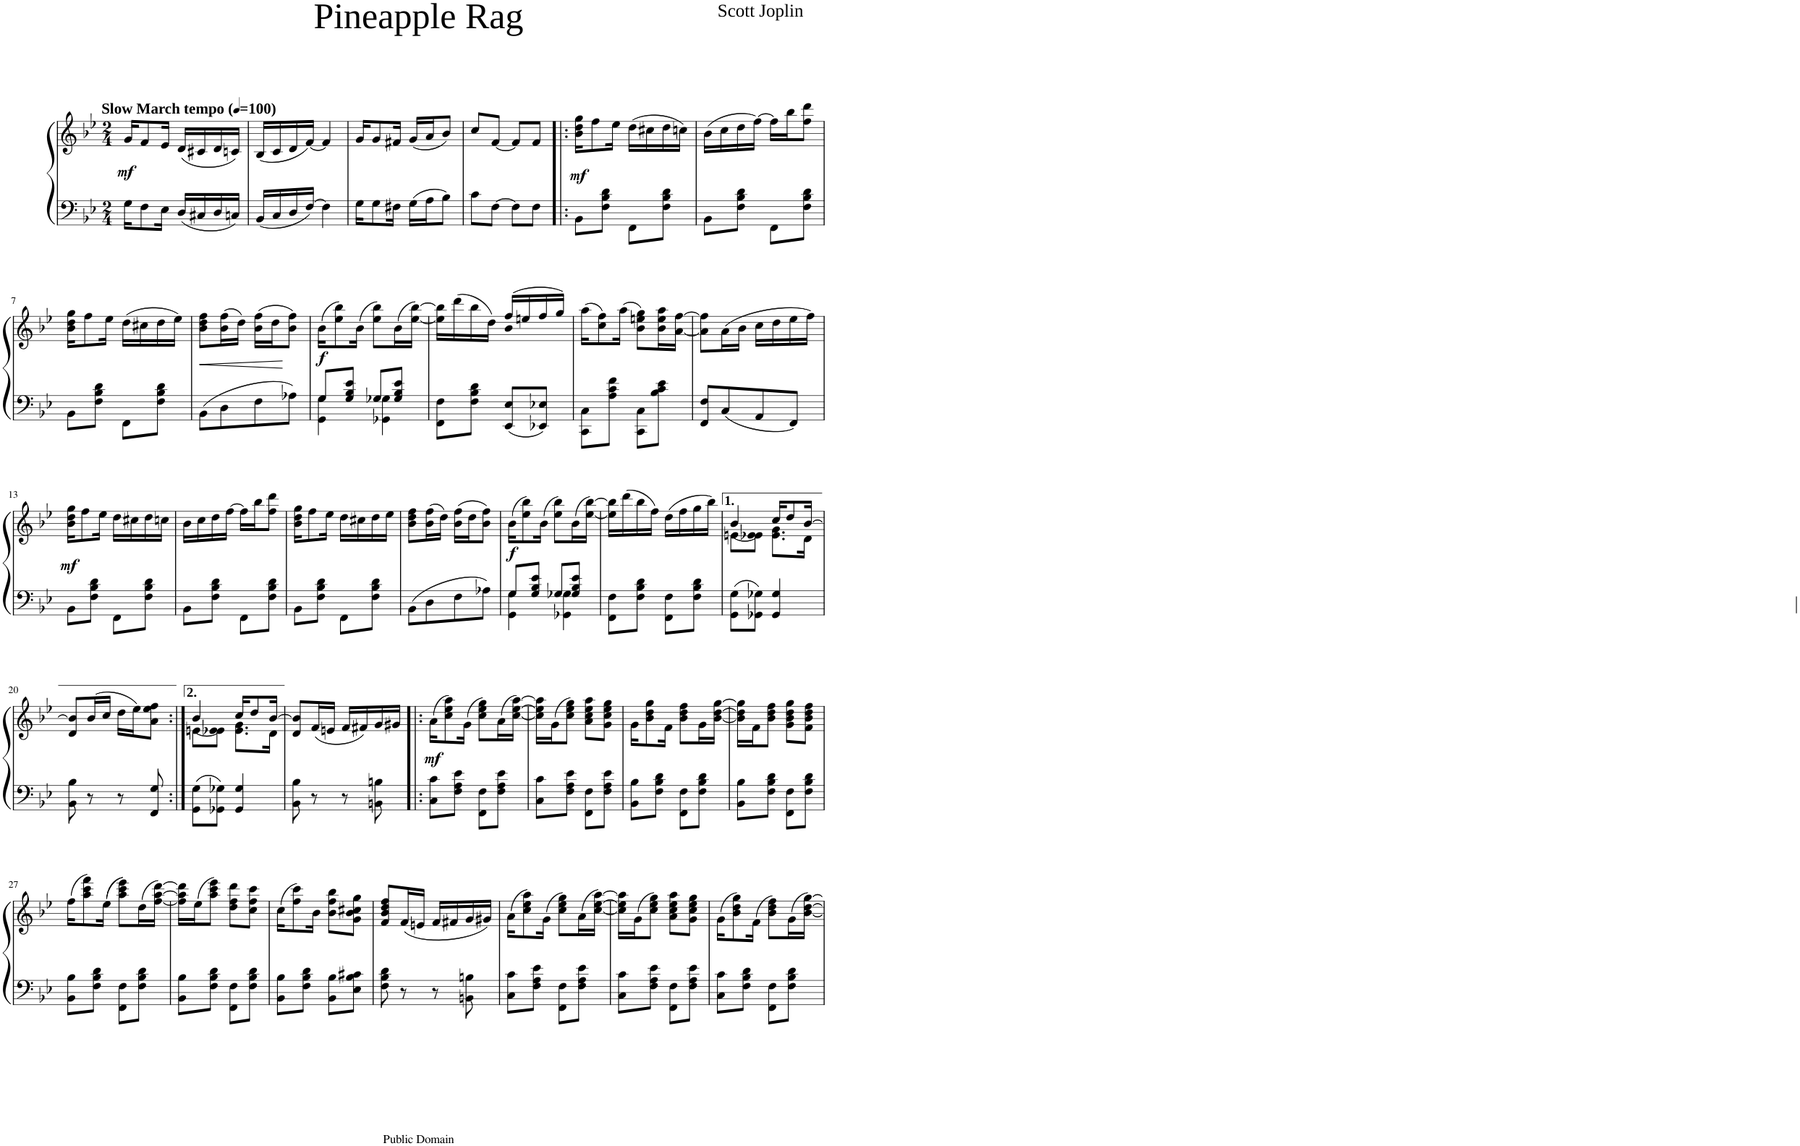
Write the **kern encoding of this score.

**kern	**kern	**dynam
*part1	*part1	*part1
*staff2	*staff1	*staff1/2
*I"Piano	*	*
*I'Pno	*	*
*clefF4	*clefG2	*
*k[b-e-]	*k[b-e-]	*
*M2/4	*M2/4	*
*MM100	*MM100	*
=1	=1	=1
!	!LO:TX:a:B:t=Slow March tempo	!
!	!	!LO:DY:b
16G\KL	16g/KL	mf
8F\	8f/	.
16E-\Jk	16e-/Jk	.
16D/LL	(16d/LL	.
16C#X/	16c#X/	.
16D/	16d/	.
16Cn/JJ	16cn/JJ)	.
=2	=2	=2
16BB-/LL	(16B-/LL	.
16C/	16c/	.
16D/	16d/	.
[16F/JJ	[16f/JJ)	.
4F\]	4f/]	.
=3	=3	=3
16G\KL	16g/KL	.
8G\	8g/	.
16F#X\Jk	16f#X/Jk	.
16G\LL	(16g/LL	.
16A\J	16a/J	.
8B-\J	8b-/J)	.
=4	=4	=4
8c\L	8cc/L	.
[8F\J	[8f/J	.
8F\L]	8f/L]	.
8F\J	8f/J	.
=5!|:	=5!|:	=5!|:
!	!	!LO:DY:b
8BB-\L	16b-\ 16dd\ 16gg\KL	mf
.	8ff\	.
8F\ 8B-\ 8d\J	.	.
.	16ee-\Jk	.
8FF\L	(16dd\LL	.
.	16cc#X\	.
8F\ 8B-\ 8d\J	16dd\	.
.	16ccn\JJ)	.
=6	=6	=6
8BB-\L	(16b-\LL	.
.	16cc\	.
8F\ 8B-\ 8d\J	16dd\	.
.	[16ff\JJ)	.
8FF\L	16ff\LL]	.
.	16bb-\J	.
8F\ 8B-\ 8d\J	8ff\ 8ddd\J	.
!!LO:LB:g=z
=7	=7	=7
8BB-\L	16b-\ 16dd\ 16gg\KL	.
.	8ff\	.
8F\ 8B-\ 8d\J	.	.
.	16ee-\Jk	.
8FF\L	(16dd\LL	.
.	16cc#X\	.
8F\ 8B-\ 8d\J	16dd\	.
.	16ee-\JJ)	.
=8	=8	=8
!	!	!LO:HP:b
8BB-\L	8b-\ 8dd\ 8ff\L	<
8D\	(16b-\ 16ff\L	.
.	16dd\JJ)	.
8F\	(16b-\ 16ff\LL	.
.	16dd\J	.
8A-X\J	8b-\ 8ff\J)	[
=9	=9	=9
*^	*	*
!	!	!	!LO:DY:b
8G/L	4GG\ 4G\	(16b-\KL	f
.	.	8ee-\ 8bb-\)	.
8G/ 8B-/ 8e-/J	.	.	.
.	.	(16b-\Jk	.
8G/L	4GG-X\ 4G-X\	8ee-\ 8bb-\L)	.
8G-/ 8B-/ 8e-/J	.	(16b-\L	.
.	.	[16ee-\ [16bb-\JJ)	.
*v	*v	*	*
=10	=10	=10
*	*^	*
8FF\ 8F\L	16ee-\] 16bb-\]LL	4ryy	.
.	(16ddd\	.	.
8F\ 8B-\ 8d\J	16bb-\	.	.
.	16dd\JJ)	.	.
8EE-/ 8E-/L	(16ff/LL	4b-\	.
.	16een/	.	.
8EE-X/ 8E-X/J	16ff/	.	.
.	16gg/JJ)	.	.
*	*v	*v	*
=11	=11	=11
8CC\ 8C\L	(16aa\KL	.
.	8cc\ 8ff\)	.
8A\ 8c\ 8f\J	.	.
.	(16aa\Jk	.
8CC\ 8C\L	8b-\ 8een\ 8gg\L)	.
8B-\ 8c\ 8e-\J	16b-\ 16ee\ 16aa\L	.
.	[16a\ [16ff\JJ	.
=12	=12	=12
8FF/ 8F/L	8a\] 8ff\]L	.
8C/	(16a\L	.
.	16b-\JJ	.
8AA/	16cc\LL	.
.	16dd\	.
8FF/J	16ee-\	.
.	16ff\JJ)	.
!!LO:LB:g=z
=13	=13	=13
!	!	!LO:DY:b
8BB-\L	16b-\ 16dd\ 16gg\KL	mf
.	8ff\	.
8F\ 8B-\ 8d\J	.	.
.	16ee-\Jk	.
8FF\L	16dd\LL	.
.	16cc#X\	.
8F\ 8B-\ 8d\J	16dd\	.
.	16ccn\JJ	.
=14	=14	=14
8BB-\L	16b-\LL	.
.	16cc\	.
8F\ 8B-\ 8d\J	16dd\	.
.	[16ff\JJ	.
8FF\L	16ff\LL]	.
.	16bb-\J	.
8F\ 8B-\ 8d\J	8ff\ 8ddd\J	.
=15	=15	=15
8BB-\L	16b-\ 16dd\ 16gg\KL	.
.	8ff\	.
8F\ 8B-\ 8d\J	.	.
.	16ee-\Jk	.
8FF\L	16dd\LL	.
.	16cc#X\	.
8F\ 8B-\ 8d\J	16dd\	.
.	16ee-\JJ	.
=16	=16	=16
8BB-\L	8b-\ 8dd\ 8ff\L	.
8D\	(16b-\ 16ff\L	.
.	16dd\JJ)	.
8F\	(16b-\ 16ff\LL	.
.	16dd\J	.
8A-X\J	8b-\ 8ff\J)	.
=17	=17	=17
*^	*	*
!	!	!	!LO:DY:b
8G/L	4GG\ 4G\	(16b-\KL	f
.	.	8ee-\ 8bb-\)	.
8G/ 8B-/ 8e-/J	.	.	.
.	.	(16b-\Jk	.
8G/L	4GG-X\ 4G-X\	8ee-\ 8bb-\L)	.
8G-/ 8B-/ 8e-/J	.	(16b-\L	.
.	.	[16ee-\ [16bb-\JJ)	.
*v	*v	*	*
=18	=18	=18
8FF\ 8F\L	16ee-\] 16bb-\]LL	.
.	(16ddd\	.
8F\ 8B-\ 8d\J	16bb-\	.
.	16ff\JJ)	.
8FF\ 8F\L	(16dd\LL	.
.	16ff\	.
8F\ 8B-\ 8d\J	16gg\	.
.	16bb-\JJ)	.
=19	=19	=19
*	*^	*
8GG\ 8G\L	4b-/	(8en\L	.
8GG-X\ 8G-X\J	.	8e-X\ 8e-\J)	.
4GG-/ 4G-/	16cc/KL	8.e-\ 8.g\L	.
.	8dd/	.	.
.	[16b-/Jk	16d\Jk	.
*	*v	*v	*
!!LO:LB:g=z
=20	=20	=20
8BB-\ 8B-\	8d/ 8b-/]L	.
8r	(16b-/L	.
.	16cc/JJ	.
8r	16dd\LL	.
.	16ee-\J)	.
8FF/ 8G/	8a\ 8ee-\ 8ff\J	.
=21:|!	=21:|!	=21:|!
*	*^	*
8GG\ 8G\L	4b-/	(8en\L	.
8GG-X\ 8G-X\J	.	8e-X\ 8e-\J)	.
4GG-/ 4G-/	16cc/KL	8.e-\ 8.g\L	.
.	8dd/	.	.
.	[16b-/Jk	16d\Jk	.
*	*v	*v	*
=22	=22	=22
8BB-\ 8B-\	8d/ 8b-/]L	.
8r	(16f/L	.
.	16en/JJ	.
8r	16f/LL	.
.	16f#X/)	.
8BBn\ 8Bn\	16g/	.
.	16g#X/JJ	.
=23!|:	=23!|:	=23!|:
!	!	!LO:DY:b
8C\ 8c\L	(16a\KL	mf
.	8cc\ 8ee-\ 8aa\)	.
8F\ 8A\ 8e-\J	.	.
.	(16g\Jk	.
8FF\ 8F\L	8cc\ 8ee-\ 8gg\L)	.
8F\ 8A\ 8e-\J	(16a\L	.
.	[16cc\ [16ee-\ [16aa\JJ)	.
=24	=24	=24
8C\ 8c\L	16cc\] 16ee-\] 16aa\]LL	.
.	(16g\J	.
8F\ 8A\ 8e-\J	8cc\ 8ee-\ 8gg\J)	.
8FF\ 8F\L	8a\ 8cc\ 8ee-\ 8aa\L	.
8F\ 8A\ 8e-\J	8g\ 8cc\ 8ee-\ 8gg\J	.
=25	=25	=25
8BB-\ 8B-\L	16g\KL	.
.	8b-\ 8dd\ 8gg\	.
8F\ 8B-\ 8d\J	.	.
.	16f\Jk	.
8FF\ 8F\L	8b-\ 8dd\ 8ff\L	.
8F\ 8B-\ 8d\J	16g\L	.
.	[16b-\ [16dd\ [16gg\JJ	.
=26	=26	=26
8BB-\ 8B-\L	16b-\] 16dd\] 16gg\]LL	.
.	16f\J	.
8F\ 8B-\ 8d\J	8b-\ 8dd\ 8ff\J	.
8FF\ 8F\L	8g\ 8b-\ 8dd\ 8gg\L	.
8F\ 8B-\ 8d\J	8f\ 8b-\ 8dd\ 8ff\J	.
!!LO:LB:g=z
=27	=27	=27
8BB-\ 8B-\L	(16ff\KL	.
.	8aa\ 8ccc\ 8fff\)	.
8F\ 8B-\ 8d\J	.	.
.	((16ee-\Jk	.
8FF\ 8F\L	8aa\ 8ccc\ 8eee-\L))	.
8F\ 8B-\ 8d\J	(16dd\L	.
.	[16ff\ [16aa\ [16ddd\JJ)	.
=28	=28	=28
8BB-\ 8B-\L	16ff\] 16aa\] 16ddd\]LL	.
.	(16ee-\J	.
8F\ 8B-\ 8d\J	8aa\ 8ccc\ 8eee-\J)	.
8FF\ 8F\L	8dd\ 8ff\ 8ddd\L	.
8F\ 8B-\ 8d\J	8cc\ 8ff\ 8ccc\J	.
=29	=29	=29
8BB-\ 8B-\L	(16cc\KL	.
.	8ff\ 8ccc\)	.
8F\ 8B-\ 8d\J	.	.
.	16b-\Jk	.
8BB-\ 8B-\L	8b-\ 8ff\ 8bb-\L	.
8E-\ 8B-\ 8c#X\J	8g\ 8b-\ 8cc#X\ 8gg\J	.
=30	=30	=30
8F\ 8B-\ 8d\	8f/ 8b-/ 8dd/ 8ff/L	.
8r	(16f/L	.
.	16en/JJ	.
8r	16f/LL	.
.	16f#X/	.
8BBn\ 8Bn\	16g/	.
.	16g#X/JJ)	.
=31	=31	=31
8C\ 8c\L	(16a\KL	.
.	8cc\ 8ee-\ 8aa\)	.
8F\ 8A\ 8e-\J	.	.
.	(16g\Jk	.
8FF\ 8F\L	8cc\ 8ee-\ 8gg\L)	.
8F\ 8A\ 8e-\J	(16a\L	.
.	[16cc\ [16ee-\ [16aa\JJ)	.
=32	=32	=32
8C\ 8c\L	16cc\] 16ee-\] 16aa\]LL	.
.	(16g\J	.
8F\ 8A\ 8e-\J	8cc\ 8ee-\ 8gg\J)	.
8FF\ 8F\L	8a\ 8cc\ 8ee-\ 8aa\L	.
8F\ 8A\ 8e-\J	8g\ 8cc\ 8ee-\ 8gg\J	.
=33	=33	=33
8C\ 8c\L	(16g\KL	.
.	8b-\ 8dd\ 8gg\)	.
8F\ 8B-\ 8d\J	.	.
.	(16f\Jk	.
8FF\ 8F\L	8b-\ 8dd\ 8ff\L)	.
8F\ 8B-\ 8d\J	(16g\L	.
.	[16b-\ [16dd\ [16gg\JJ)	.
=	=	=
*-	*-	*-
